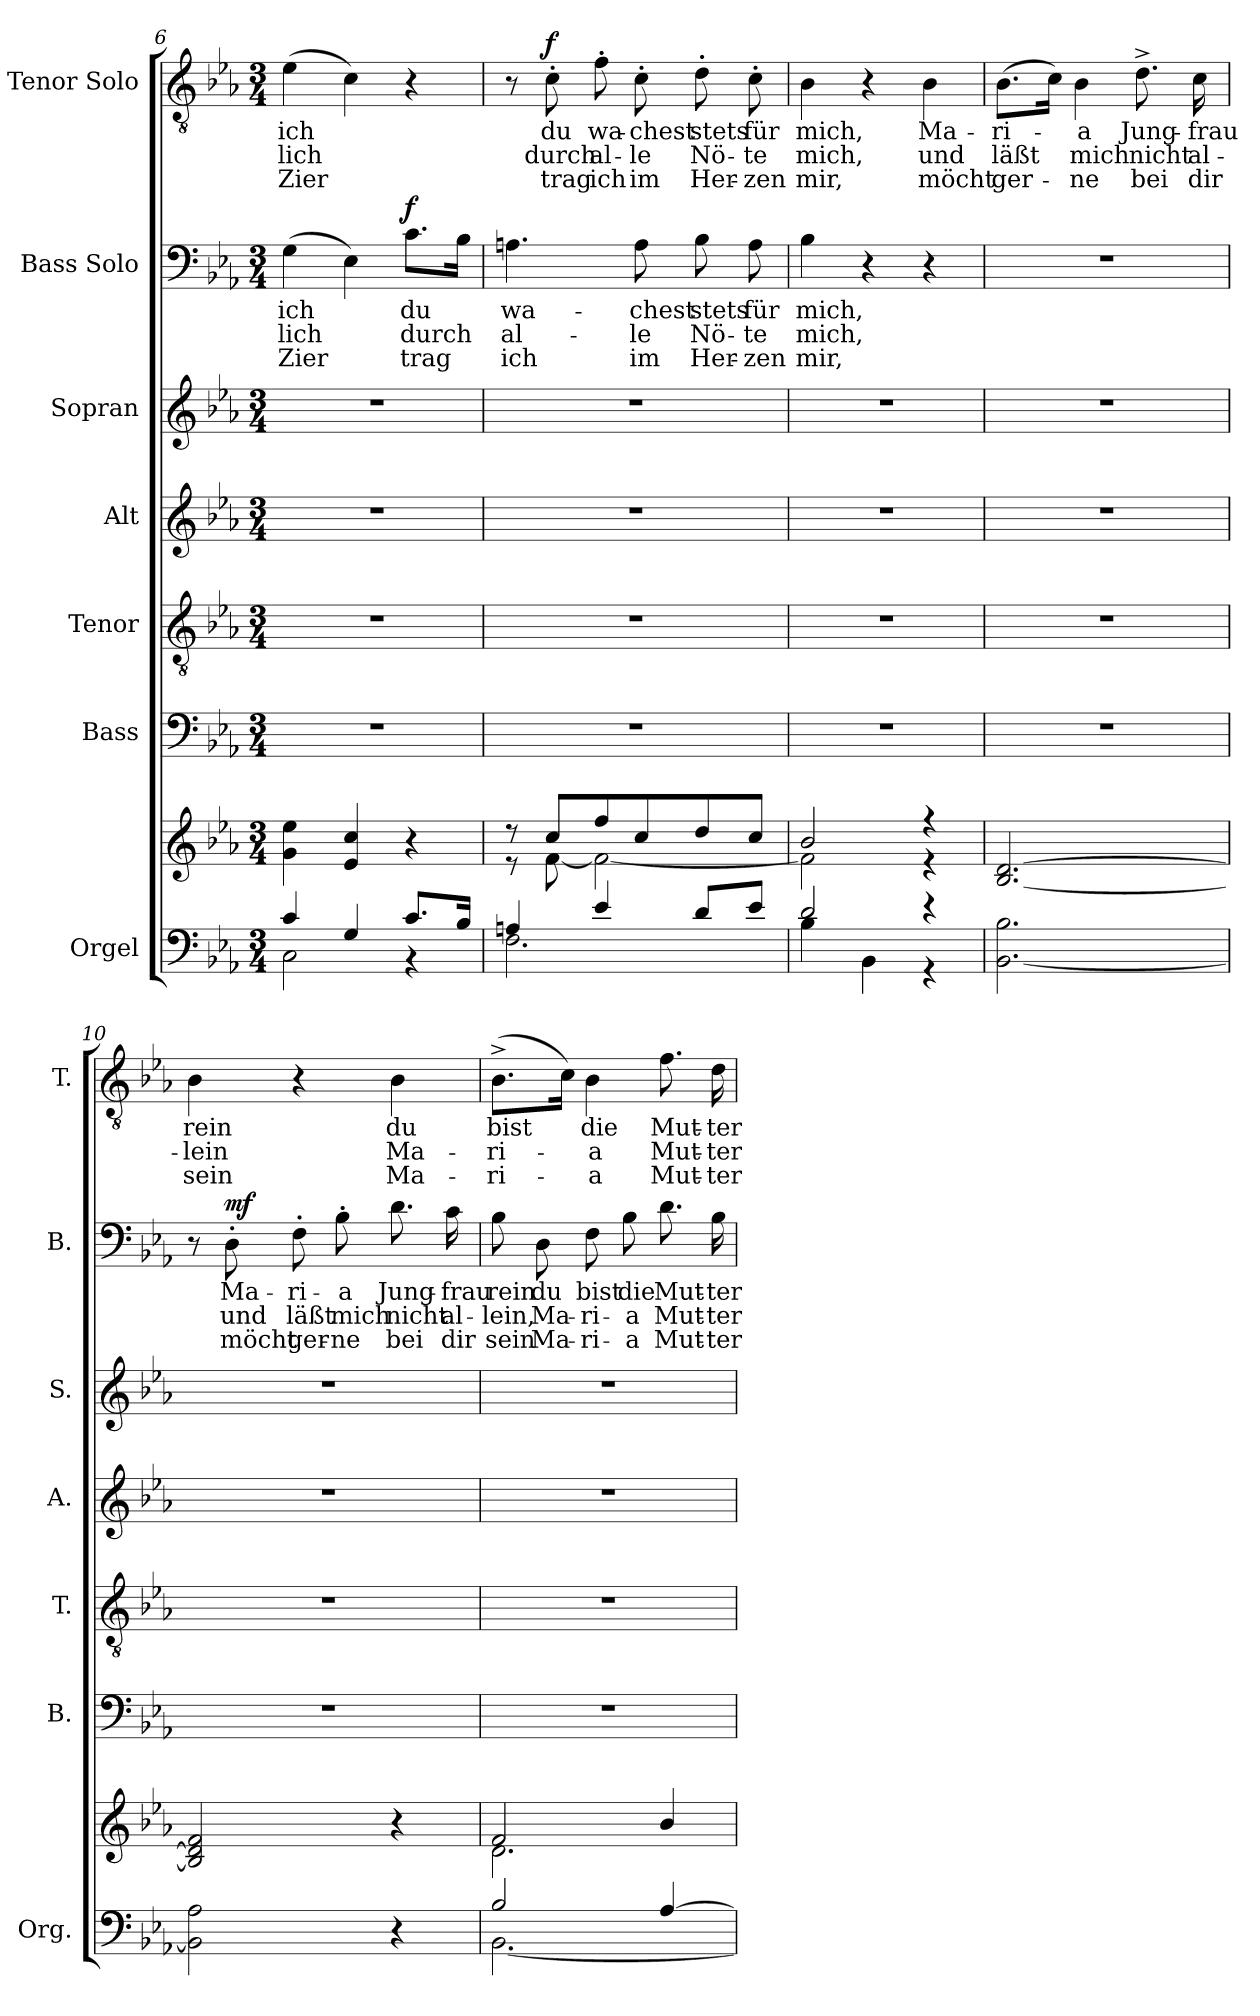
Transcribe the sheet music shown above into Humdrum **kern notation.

**kern	**kern	**kern	**kern	**kern	**kern	**kern	**text	**text	**text	**dynam	**kern	**text	**text	**text	**dynam
*part7	*part7	*part6	*part5	*part4	*part3	*part2	*part2	*part2	*part2	*part2	*part1	*part1	*part1	*part1	*part1
*staff8	*staff7	*staff6	*staff5	*staff4	*staff3	*staff2	*staff2	*staff2	*staff2	*staff2	*staff1	*staff1	*staff1	*staff1	*staff1
*I"Orgel	*	*I"Bass	*I"Tenor	*I"Alt	*I"Sopran	*I"Bass Solo	*	*	*	*	*I"Tenor Solo	*	*	*	*
*I'Org.	*	*I'B.	*I'T.	*I'A.	*I'S.	*I'B.	*	*	*	*	*I'T.	*	*	*	*
*clefF4	*clefG2	*clefF4	*clefGv2	*clefG2	*clefG2	*clefF4	*	*	*	*	*clefGv2	*	*	*	*
*k[b-e-a-]	*k[b-e-a-]	*k[b-e-a-]	*k[b-e-a-]	*k[b-e-a-]	*k[b-e-a-]	*k[b-e-a-]	*	*	*	*	*k[b-e-a-]	*	*	*	*
*E-:	*E-:	*E-:	*E-:	*E-:	*E-:	*E-:	*	*	*	*	*E-:	*	*	*	*
*M3/4	*M3/4	*M3/4	*M3/4	*M3/4	*M3/4	*M3/4	*	*	*	*	*M3/4	*	*	*	*
=6	=6	=6	=6	=6	=6	=6	=6	=6	=6	=6	=6	=6	=6	=6	=6
*^	*	*	*	*	*	*	*	*	*	*	*	*	*	*	*
!	!	!	!	!	!	!	!	!LO:LY:b	!LO:LY:b	!LO:LY:b	!	!	!LO:LY:b	!LO:LY:b	!LO:LY:b	!
4c/	2C\	4g\ 4ee-\	2.r	2.r	2.r	2.r	(>4G\	ich	-lich	Zier	.	(>4e-\	ich	-lich	Zier	.
4G/	.	4e-/ 4cc/	.	.	.	.	4E-\)	.	.	.	.	4c\)	.	.	.	.
!	!	!	!	!	!	!	!	!LO:LY:b	!LO:LY:b	!LO:LY:b	!LO:DY:a	!	!	!	!	!
8.c/L	4r	4r	.	.	.	.	8.c\L	du	durch	trag	f	4r	.	.	.	.
16B-/Jk	.	.	.	.	.	.	16B-\Jk	.	.	.	.	.	.	.	.	.
=7	=7	=7	=7	=7	=7	=7	=7	=7	=7	=7	=7	=7	=7	=7	=7	=7
*	*	*^	*	*	*	*	*	*	*	*	*	*	*	*	*	*
!	!	!	!	!	!	!	!	!	!LO:LY:b	!LO:LY:b	!LO:LY:b	!	!	!	!	!	!
4An/	2.F\	8r	8r	2.r	2.r	2.r	2.r	4.An\	wa-	al-	ich	.	8r	.	.	.	.
!	!	!	!	!	!	!	!	!	!	!	!	!	!	!LO:LY:b	!LO:LY:b	!LO:LY:b	!LO:DY:a
.	.	8cc/L	[<8f\	.	.	.	.	.	.	.	.	.	8c'>\	du	durch	trag	f
!	!	!	!	!	!	!	!	!	!	!	!	!	!	!LO:LY:b	!LO:LY:b	!LO:LY:b	!
4e-/	.	8ff/	2f\_	.	.	.	.	.	.	.	.	.	8f'>\	wa-	al-	ich	.
!	!	!	!	!	!	!	!	!	!LO:LY:b	!LO:LY:b	!LO:LY:b	!	!	!LO:LY:b	!LO:LY:b	!LO:LY:b	!
.	.	8cc/	.	.	.	.	.	8A\	-chest	-le	im	.	8c'>\	-chest	-le	im	.
!	!	!	!	!	!	!	!	!	!LO:LY:b	!LO:LY:b	!LO:LY:b	!	!	!LO:LY:b	!LO:LY:b	!LO:LY:b	!
8d/L	.	8dd/	.	.	.	.	.	8B-\	stets	Nö-	Her-	.	8d'>\	stets	Nö-	Her-	.
!	!	!	!	!	!	!	!	!	!LO:LY:b	!LO:LY:b	!LO:LY:b	!	!	!LO:LY:b	!LO:LY:b	!LO:LY:b	!
8e-/J	.	8cc/J	.	.	.	.	.	8A\	für	-te	-zen	.	8c'>\	für	-te	-zen	.
=8	=8	=8	=8	=8	=8	=8	=8	=8	=8	=8	=8	=8	=8	=8	=8	=8	=8
!	!	!	!	!	!	!	!	!	!LO:LY:b	!LO:LY:b	!LO:LY:b	!	!	!LO:LY:b	!LO:LY:b	!LO:LY:b	!
2d/	4B-\	2b-/	2f\]	2.r	2.r	2.r	2.r	4B-\	mich,	mich,	mir,	.	4B-\	mich,	mich,	mir,	.
.	4BB-\	.	.	.	.	.	.	4r	.	.	.	.	4r	.	.	.	.
!	!	!	!	!	!	!	!	!	!	!	!	!	!	!LO:LY:b	!LO:LY:b	!LO:LY:b	!
4r	4r	4r	4r	.	.	.	.	4r	.	.	.	.	4B-\	Ma-	und	möcht	.
!!LO:PB:g=z
=9	=9	=9	=9	=9	=9	=9	=9	=9	=9	=9	=9	=9	=9	=9	=9	=9	=9
!	!	!	!	!	!	!	!	!	!	!	!	!	!	!LO:LY:b	!LO:LY:b	!LO:LY:b	!
*v	*v	*	*	*	*	*	*	*	*	*	*	*	*	*	*	*	*
*	*v	*v	*	*	*	*	*	*	*	*	*	*	*	*	*	*
[2.BB-\ 2.B-\	[2.B-/ [2.d/	2.r	2.r	2.r	2.r	2.r	.	.	.	.	(>8.B-\L	-ri-	läßt	ger-	.
.	.	.	.	.	.	.	.	.	.	.	16c\Jk)	.	.	.	.
!	!	!	!	!	!	!	!	!	!	!	!	!LO:LY:b	!LO:LY:b	!LO:LY:b	!
.	.	.	.	.	.	.	.	.	.	.	4B-\	-a	mich	-ne	.
!	!	!	!	!	!	!	!	!	!	!	!	!LO:LY:b	!LO:LY:b	!LO:LY:b	!
.	.	.	.	.	.	.	.	.	.	.	8.d^>\	Jung-	nicht	bei	.
!	!	!	!	!	!	!	!	!	!	!	!	!LO:LY:b	!LO:LY:b	!LO:LY:b	!
.	.	.	.	.	.	.	.	.	.	.	16c\	-frau	al-	dir	.
=10	=10	=10	=10	=10	=10	=10	=10	=10	=10	=10	=10	=10	=10	=10	=10
!	!	!	!	!	!	!	!	!	!	!	!	!LO:LY:b	!LO:LY:b	!LO:LY:b	!
2BB-\] 2A-\	2B-/] 2d/] 2f/	2.r	2.r	2.r	2.r	8r	.	.	.	.	4B-\	rein	-lein	sein	.
!	!	!	!	!	!	!	!LO:LY:b	!LO:LY:b	!LO:LY:b	!LO:DY:a	!	!	!	!	!
.	.	.	.	.	.	8D'>\	Ma-	und	möcht	mf	.	.	.	.	.
!	!	!	!	!	!	!	!LO:LY:b	!LO:LY:b	!LO:LY:b	!	!	!	!	!	!
.	.	.	.	.	.	8F'>\	-ri-	läßt	ger-	.	4r	.	.	.	.
!	!	!	!	!	!	!	!LO:LY:b	!LO:LY:b	!LO:LY:b	!	!	!	!	!	!
.	.	.	.	.	.	8B-'>\	-a	mich	-ne	.	.	.	.	.	.
!	!	!	!	!	!	!	!LO:LY:b	!LO:LY:b	!LO:LY:b	!	!	!LO:LY:b	!LO:LY:b	!LO:LY:b	!
4r	4r	.	.	.	.	8.d\	Jung-	nicht	bei	.	4B-\	du	Ma-	Ma-	.
!	!	!	!	!	!	!	!LO:LY:b	!LO:LY:b	!LO:LY:b	!	!	!	!	!	!
.	.	.	.	.	.	16c\	-frau	al-	dir	.	.	.	.	.	.
=11	=11	=11	=11	=11	=11	=11	=11	=11	=11	=11	=11	=11	=11	=11	=11
*^	*^	*	*	*	*	*	*	*	*	*	*	*	*	*	*
!	!	!	!	!	!	!	!	!	!LO:LY:b	!LO:LY:b	!LO:LY:b	!	!	!LO:LY:b	!LO:LY:b	!LO:LY:b	!
2B-/	[<2.BB-\	2f/	2.d\	2.r	2.r	2.r	2.r	8B-\	rein	-lein,	sein	.	(>8.B-^>\L	bist	-ri-	-ri-	.
!	!	!	!	!	!	!	!	!	!LO:LY:b	!LO:LY:b	!LO:LY:b	!	!	!	!	!	!
.	.	.	.	.	.	.	.	8D\	du	Ma-	Ma-	.	.	.	.	.	.
.	.	.	.	.	.	.	.	.	.	.	.	.	16c\Jk)	.	.	.	.
!	!	!	!	!	!	!	!	!	!LO:LY:b	!LO:LY:b	!LO:LY:b	!	!	!LO:LY:b	!LO:LY:b	!LO:LY:b	!
.	.	.	.	.	.	.	.	8F\	bist	-ri-	-ri-	.	4B-\	die	-a	-a	.
!	!	!	!	!	!	!	!	!	!LO:LY:b	!LO:LY:b	!LO:LY:b	!	!	!	!	!	!
.	.	.	.	.	.	.	.	8B-\	die	-a	-a	.	.	.	.	.	.
!	!	!	!	!	!	!	!	!	!LO:LY:b	!LO:LY:b	!LO:LY:b	!	!	!LO:LY:b	!LO:LY:b	!LO:LY:b	!
[>4A-/	.	4b-/	.	.	.	.	.	8.d\	Mut-	Mut-	Mut-	.	8.f\	Mut-	Mut-	Mut-	.
!	!	!	!	!	!	!	!	!	!LO:LY:b	!LO:LY:b	!LO:LY:b	!	!	!LO:LY:b	!LO:LY:b	!LO:LY:b	!
.	.	.	.	.	.	.	.	16B-\	-ter	-ter	-ter	.	16d\	-ter	-ter	-ter	.
*v	*v	*	*	*	*	*	*	*	*	*	*	*	*	*	*	*	*
*	*v	*v	*	*	*	*	*	*	*	*	*	*	*	*	*	*
=	=	=	=	=	=	=	=	=	=	=	=	=	=	=	=
*-	*-	*-	*-	*-	*-	*-	*-	*-	*-	*-	*-	*-	*-	*-	*-
